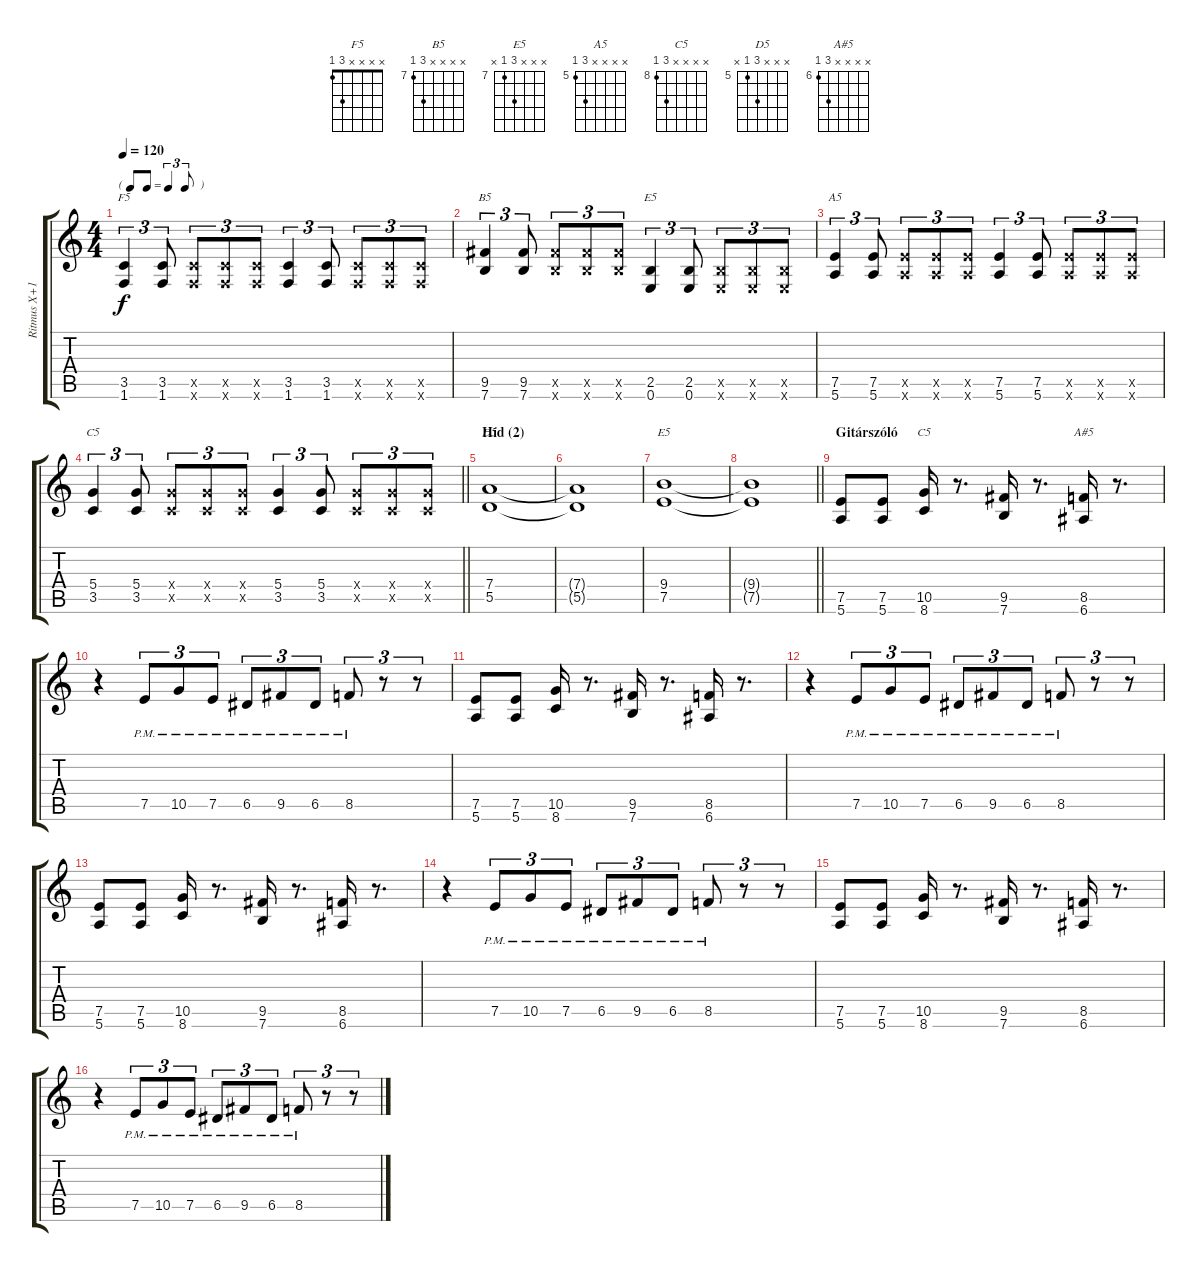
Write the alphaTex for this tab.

\track ("Ritmus X+1: Farkas Henrix" "Ritmus X+1") {instrument overdrivenguitar}
\staff {score tabs}
\tuning (E4 B3 G3 D3 A2 E2) {hide}
\chord ("F5" x x x x 3 1)
\chord ("B5" x x x x 9 7) {firstfret 7}
\chord ("E5" x x x x 2 0)
\chord ("A5" x x x x 7 5) {firstfret 5}
\chord ("C5" x x x 5 3 x)
\chord ("D5" x x x 7 5 x) {firstfret 5}
\chord ("E5" x x x 9 7 x) {firstfret 7}
\chord ("C5" x x x x 10 8) {firstfret 8}
\chord ("A#5" x x x x 8 6) {firstfret 6}
\ts (4 4)
\tf triplet8th
\tempo 120
\clef g2
\ks c
(3.5 1.6).4{tu (3 2) ch "F5" dy f} (3.5 1.6).8{tu (3 2)} (3.5{x} 1.6{x}).8{tu (3 2)} (3.5{x} 1.6{x}).8{tu (3 2)} (3.5{x} 1.6{x}).8{tu (3 2)} (3.5 1.6).4{tu (3 2)} (3.5 1.6).8{tu (3 2)} (3.5{x} 1.6{x}).8{tu (3 2)} (3.5{x} 1.6{x}).8{tu (3 2)} (3.5{x} 1.6{x}).8{tu (3 2)} |
(9.5 7.6).4{tu (3 2) ch "B5"} (9.5 7.6).8{tu (3 2)} (9.5{x} 7.6{x}).8{tu (3 2)} (9.5{x} 7.6{x}).8{tu (3 2)} (9.5{x} 7.6{x}).8{tu (3 2)} (2.5 0.6).4{tu (3 2) ch "E5"} (2.5 0.6).8{tu (3 2)} (2.5{x} 0.6{x}).8{tu (3 2)} (2.5{x} 0.6{x}).8{tu (3 2)} (2.5{x} 0.6{x}).8{tu (3 2)} |
(7.5 5.6).4{tu (3 2) ch "A5"} (7.5 5.6).8{tu (3 2)} (7.5{x} 5.6{x}).8{tu (3 2)} (7.5{x} 5.6{x}).8{tu (3 2)} (7.5{x} 5.6{x}).8{tu (3 2)} (7.5 5.6).4{tu (3 2)} (7.5 5.6).8{tu (3 2)} (7.5{x} 5.6{x}).8{tu (3 2)} (7.5{x} 5.6{x}).8{tu (3 2)} (7.5{x} 5.6{x}).8{tu (3 2)} |
\barLineRight lightlight
(5.4 3.5).4{tu (3 2) ch "C5"} (5.4 3.5).8{tu (3 2)} (5.4{x} 3.5{x}).8{tu (3 2)} (5.4{x} 3.5{x}).8{tu (3 2)} (5.4{x} 3.5{x}).8{tu (3 2)} (5.4 3.5).4{tu (3 2)} (5.4 3.5).8{tu (3 2)} (5.4{x} 3.5{x}).8{tu (3 2)} (5.4{x} 3.5{x}).8{tu (3 2)} (5.4{x} 3.5{x}).8{tu (3 2)} |
\section ("" "Híd (2)")
(7.4 5.5).1{ch "D5"} |
(7.4{t} 5.5{t}).1 |
(9.4 7.5).1{ch "E5"} |
\barLineRight lightlight
(9.4{t} 7.5{t}).1 |
\section ("" "Gitárszóló")
(7.5 5.6).8 (7.5 5.6).8 (10.5 8.6).16{ch "C5"} r.8{d} (9.5 7.6).16 r.8{d} (8.5 6.6).16{ch "A#5"} r.8{d} |
r.4 7.5{pm}.8{tu (3 2)} 10.5{pm}.8{tu (3 2)} 7.5{pm}.8{tu (3 2)} 6.5{pm}.8{tu (3 2)} 9.5{pm}.8{tu (3 2)} 6.5{pm}.8{tu (3 2)} 8.5{pm}.8{tu (3 2)} r.8{tu (3 2)} r.8{tu (3 2)} |
(7.5 5.6).8 (7.5 5.6).8 (10.5 8.6).16 r.8{d} (9.5 7.6).16 r.8{d} (8.5 6.6).16 r.8{d} |
r.4 7.5{pm}.8{tu (3 2)} 10.5{pm}.8{tu (3 2)} 7.5{pm}.8{tu (3 2)} 6.5{pm}.8{tu (3 2)} 9.5{pm}.8{tu (3 2)} 6.5{pm}.8{tu (3 2)} 8.5{pm}.8{tu (3 2)} r.8{tu (3 2)} r.8{tu (3 2)} |
(7.5 5.6).8 (7.5 5.6).8 (10.5 8.6).16 r.8{d} (9.5 7.6).16 r.8{d} (8.5 6.6).16 r.8{d} |
r.4 7.5{pm}.8{tu (3 2)} 10.5{pm}.8{tu (3 2)} 7.5{pm}.8{tu (3 2)} 6.5{pm}.8{tu (3 2)} 9.5{pm}.8{tu (3 2)} 6.5{pm}.8{tu (3 2)} 8.5{pm}.8{tu (3 2)} r.8{tu (3 2)} r.8{tu (3 2)} |
(7.5 5.6).8 (7.5 5.6).8 (10.5 8.6).16 r.8{d} (9.5 7.6).16 r.8{d} (8.5 6.6).16 r.8{d} |
r.4 7.5{pm}.8{tu (3 2)} 10.5{pm}.8{tu (3 2)} 7.5{pm}.8{tu (3 2)} 6.5{pm}.8{tu (3 2)} 9.5{pm}.8{tu (3 2)} 6.5{pm}.8{tu (3 2)} 8.5{pm}.8{tu (3 2)} r.8{tu (3 2)} r.8{tu (3 2)}
